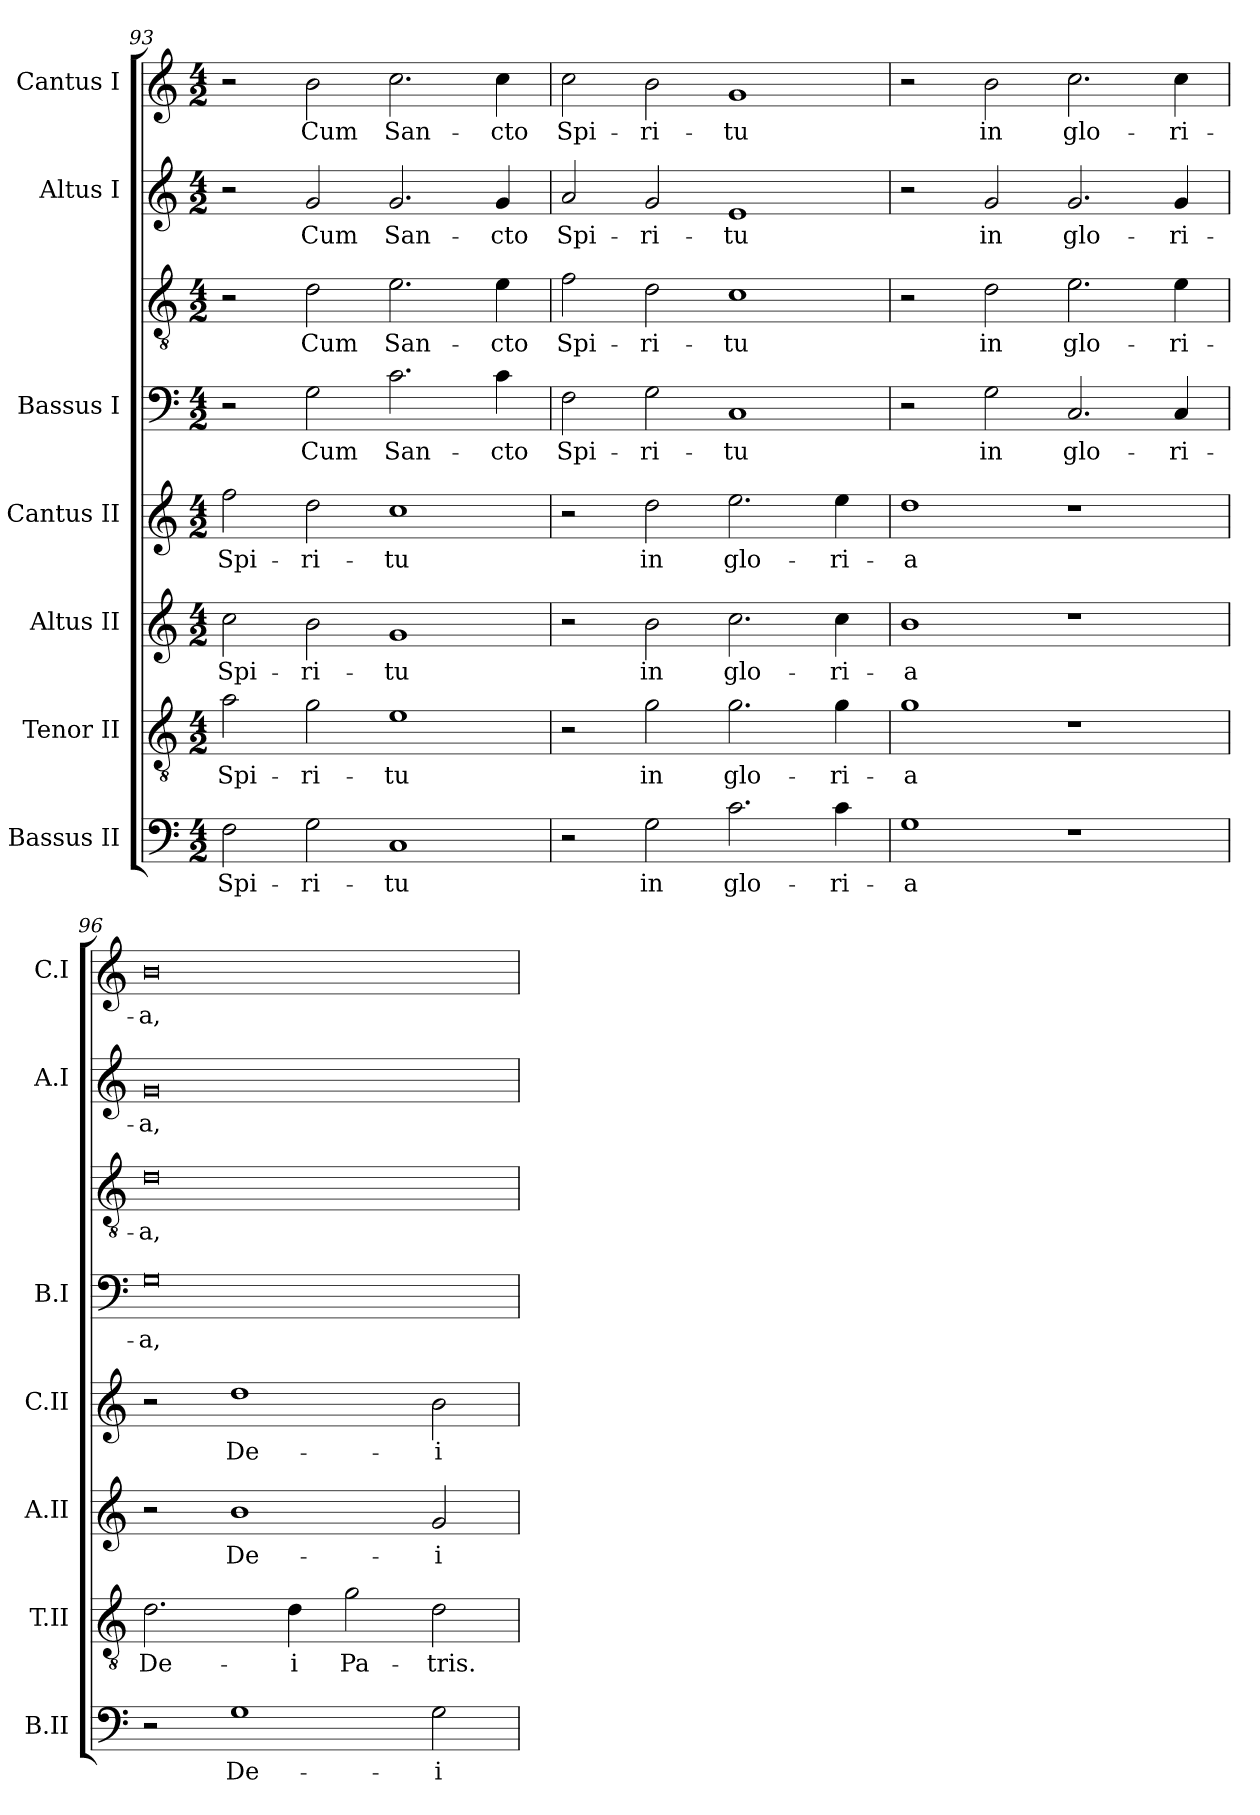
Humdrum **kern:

**kern	**text	**kern	**text	**kern	**text	**kern	**text	**kern	**text	**kern	**text	**kern	**text	**kern	**text
*part8	*part8	*part7	*part7	*part6	*part6	*part5	*part5	*part4	*part4	*part3	*part3	*part2	*part2	*part1	*part1
*staff8	*staff8	*staff7	*staff7	*staff6	*staff6	*staff5	*staff5	*staff4	*staff4	*staff3	*staff3	*staff2	*staff2	*staff1	*staff1
*I"Bassus II	*	*I"Tenor II	*	*I"Altus II	*	*I"Cantus II	*	*I"Bassus I	*	*	*	*I"Altus I	*	*I"Cantus I	*
*I'B.II	*	*I'T.II	*	*I'A.II	*	*I'C.II	*	*I'B.I	*	*	*	*I'A.I	*	*I'C.I	*
*clefF4	*	*clefGv2	*	*clefG2	*	*clefG2	*	*clefF4	*	*clefGv2	*	*clefG2	*	*clefG2	*
*	*	*ITrd7c12	*	*	*	*	*	*	*	*ITrd7c12	*	*	*	*	*
*k[]	*	*k[]	*	*k[]	*	*k[]	*	*k[]	*	*k[]	*	*k[]	*	*k[]	*
*C:	*	*C:	*	*C:	*	*C:	*	*C:	*	*C:	*	*C:	*	*C:	*
*M4/2	*	*M4/2	*	*M4/2	*	*M4/2	*	*M4/2	*	*M4/2	*	*M4/2	*	*M4/2	*
=93	=93	=93	=93	=93	=93	=93	=93	=93	=93	=93	=93	=93	=93	=93	=93
2F\	Spi-	2A\	Spi-	2cc\	Spi-	2ff\	Spi-	2r	.	2r	.	2r	.	2r	.
2G\	-ri-	2G\	-ri-	2b\	-ri-	2dd\	-ri-	2G\	Cum	2D\	Cum	2g/	Cum	2b\	Cum
1C/	-tu	1E\	-tu	1g/	-tu	1cc\	-tu	2.c\	San-	2.E\	San-	2.g/	San-	2.cc\	San-
.	.	.	.	.	.	.	.	4c\	-cto	4E\	-cto	4g/	-cto	4cc\	-cto
=94	=94	=94	=94	=94	=94	=94	=94	=94	=94	=94	=94	=94	=94	=94	=94
2r	.	2r	.	2r	.	2r	.	2F\	Spi-	2F\	Spi-	2a/	Spi-	2cc\	Spi-
2G\	in	2G\	in	2b\	in	2dd\	in	2G\	-ri-	2D\	-ri-	2g/	-ri-	2b\	-ri-
2.c\	glo-	2.G\	glo-	2.cc\	glo-	2.ee\	glo-	1C/	-tu	1C\	-tu	1e/	-tu	1g/	-tu
4c\	-ri-	4G\	-ri-	4cc\	-ri-	4ee\	-ri-	.	.	.	.	.	.	.	.
=95	=95	=95	=95	=95	=95	=95	=95	=95	=95	=95	=95	=95	=95	=95	=95
1G\	-a	1G\	-a	1b\	-a	1dd\	-a	2r	.	2r	.	2r	.	2r	.
.	.	.	.	.	.	.	.	2G\	in	2D\	in	2g/	in	2b\	in
1r	.	1r	.	1r	.	1r	.	2.C/	glo-	2.E\	glo-	2.g/	glo-	2.cc\	glo-
.	.	.	.	.	.	.	.	4C/	-ri-	4E\	-ri-	4g/	-ri-	4cc\	-ri-
=96	=96	=96	=96	=96	=96	=96	=96	=96	=96	=96	=96	=96	=96	=96	=96
2r	.	2.D\	De-	2r	.	2r	.	0G\	-a,	0D\	-a,	0g/	-a,	0b\	-a,
1G\	De-	.	.	1b\	De-	1dd\	De-	.	.	.	.	.	.	.	.
.	.	4D\	-i	.	.	.	.	.	.	.	.	.	.	.	.
.	.	2G\	Pa-	.	.	.	.	.	.	.	.	.	.	.	.
2G\	-i	2D\	-tris.	2g/	-i	2b\	-i	.	.	.	.	.	.	.	.
=	=	=	=	=	=	=	=	=	=	=	=	=	=	=	=
*-	*-	*-	*-	*-	*-	*-	*-	*-	*-	*-	*-	*-	*-	*-	*-
